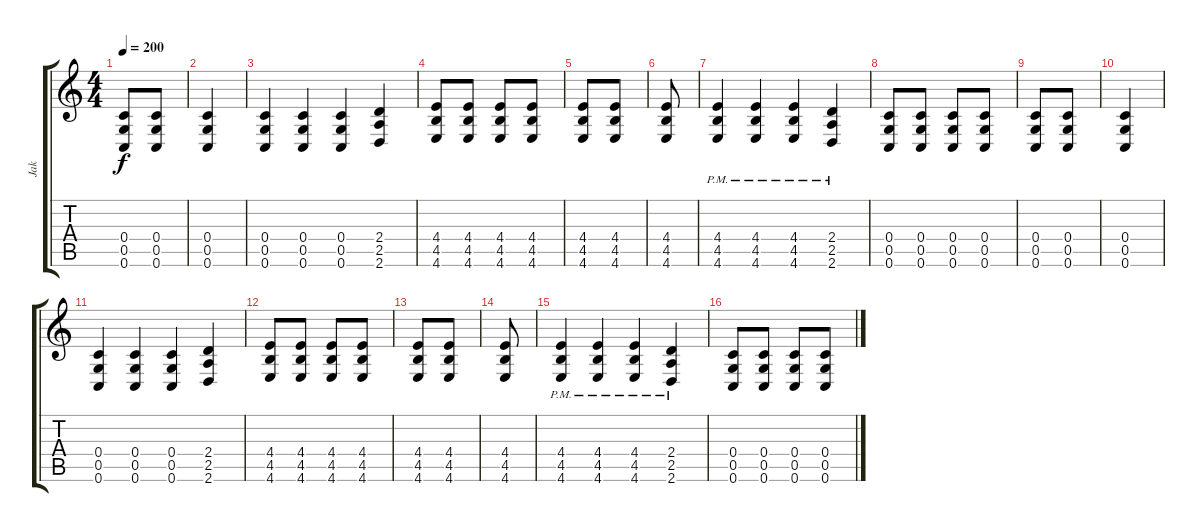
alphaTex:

\track ("Jak" "Jak") {instrument overdrivenguitar}
\staff {score tabs}
\tuning (D4 A3 F3 C3 G2 C2) {hide}
\ts (4 4)
\tempo 200
\clef g2
\ks c
(0.4 0.5 0.6).8{dy f} (0.4 0.5 0.6).8 |
(0.4 0.5 0.6).4 |
(0.4 0.5 0.6).4 (0.4 0.5 0.6).4 (0.4 0.5 0.6).4 (2.4 2.5 2.6).4 |
(4.4 4.5 4.6).8 (4.4 4.5 4.6).8 (4.4 4.5 4.6).8 (4.4 4.5 4.6).8 |
(4.4 4.5 4.6).8 (4.4 4.5 4.6).8 |
(4.4 4.5 4.6).8 |
(4.4{pm} 4.5{pm} 4.6{pm}).4 (4.4{pm} 4.5{pm} 4.6{pm}).4 (4.4{pm} 4.5{pm} 4.6{pm}).4 (2.4{pm} 2.5{pm} 2.6{pm}).4 |
(0.4 0.5 0.6).8 (0.4 0.5 0.6).8 (0.4 0.5 0.6).8 (0.4 0.5 0.6).8 |
(0.4 0.5 0.6).8 (0.4 0.5 0.6).8 |
(0.4 0.5 0.6).4 |
(0.4 0.5 0.6).4 (0.4 0.5 0.6).4 (0.4 0.5 0.6).4 (2.4 2.5 2.6).4 |
(4.4 4.5 4.6).8 (4.4 4.5 4.6).8 (4.4 4.5 4.6).8 (4.4 4.5 4.6).8 |
(4.4 4.5 4.6).8 (4.4 4.5 4.6).8 |
(4.4 4.5 4.6).8 |
(4.4{pm} 4.5{pm} 4.6{pm}).4 (4.4{pm} 4.5{pm} 4.6{pm}).4 (4.4{pm} 4.5{pm} 4.6{pm}).4 (2.4{pm} 2.5{pm} 2.6{pm}).4 |
(0.4 0.5 0.6).8 (0.4 0.5 0.6).8 (0.4 0.5 0.6).8 (0.4 0.5 0.6).8
